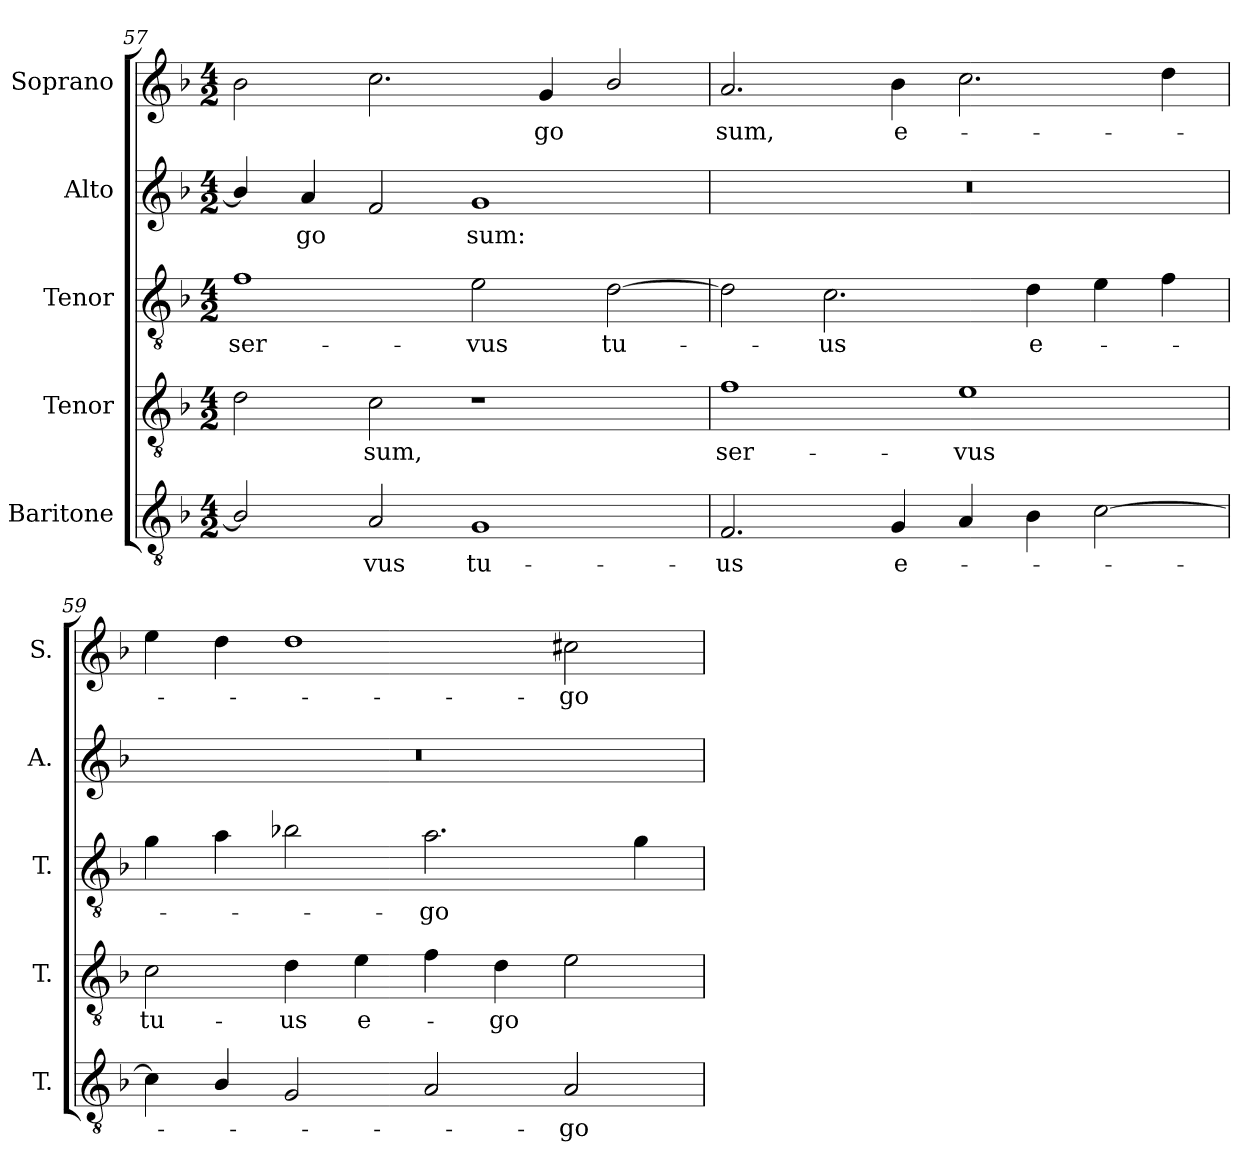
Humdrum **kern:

**kern	**text	**kern	**text	**kern	**text	**kern	**text	**kern	**text
*part5	*part5	*part4	*part4	*part3	*part3	*part2	*part2	*part1	*part1
*staff5	*staff5	*staff4	*staff4	*staff3	*staff3	*staff2	*staff2	*staff1	*staff1
*I"Baritone	*	*I"Tenor	*	*I"Tenor	*	*I"Alto	*	*I"Soprano	*
*I'T.	*	*I'T.	*	*I'T.	*	*I'A.	*	*I'S.	*
*clefGv2	*	*clefGv2	*	*clefGv2	*	*clefG2	*	*clefG2	*
*ITrd7c12	*	*ITrd7c12	*	*ITrd7c12	*	*	*	*	*
*k[b-]	*	*k[b-]	*	*k[b-]	*	*k[b-]	*	*k[b-]	*
*F:	*	*F:	*	*F:	*	*F:	*	*F:	*
*M4/2	*	*M4/2	*	*M4/2	*	*M4/2	*	*M4/2	*
=57	=57	=57	=57	=57	=57	=57	=57	=57	=57
!	!	!	!	!	!LO:LY:b:color=#000000	!	!	!	!
2BB-i/]	.	2Di\	.	1Fi	ser-	4b-i/]	.	2b-i\	.
!	!	!	!	!	!	!	!LO:LY:b:color=#000000	!	!
.	.	.	.	.	.	4ai/	-go	.	.
!	!LO:LY:b:color=#000000	!	!	!	!	!	!	!	!
!	!	!	!LO:LY:b:color=#000000	!	!	!	!	!	!
2AAi/	-vus	2Ci\	sum,	.	.	2fi/	.	2.cci\	.
!	!LO:LY:b:color=#000000	!	!	!	!	!	!	!	!
!	!	!	!	!	!LO:LY:b:color=#000000	!	!	!	!
!	!	!	!	!	!	!	!LO:LY:b:color=#000000	!	!
1GGi	tu-	1r	.	2Ei\	-vus	1gi	sum:	.	.
!	!	!	!	!	!	!	!	!	!LO:LY:b:color=#000000
.	.	.	.	.	.	.	.	4gi/	-go
!	!	!	!	!	!LO:LY:b:color=#000000	!	!	!	!
.	.	.	.	[2Di\	tu-	.	.	2b-i/	.
=58	=58	=58	=58	=58	=58	=58	=58	=58	=58
!	!LO:LY:b:color=#000000	!	!	!	!	!	!	!	!
!	!	!	!LO:LY:b:color=#000000	!	!	!LO:N:vis=1	!	!	!
!	!	!	!	!	!	!	!	!	!LO:LY:b:color=#000000
2.FFi/	-us	1Fi	ser-	2Di\]	.	0r	.	2.ai/	sum,
!	!	!	!	!	!LO:LY:b:color=#000000	!	!	!	!
.	.	.	.	2.Ci\	-us	.	.	.	.
!	!LO:LY:b:color=#000000	!	!	!	!	!	!	!	!
!	!	!	!	!	!	!	!	!	!LO:LY:b:color=#000000
4GGi/	e-	.	.	.	.	.	.	4b-i\	e-
!	!	!	!LO:LY:b:color=#000000	!	!	!	!	!	!
4AAi/	.	1Ei	-vus	.	.	.	.	2.cci\	.
!	!	!	!	!	!LO:LY:b:color=#000000	!	!	!	!
4BB-i\	.	.	.	4Di\	e-	.	.	.	.
[2Ci\	.	.	.	4Ei\	.	.	.	.	.
.	.	.	.	4Fi\	.	.	.	4ddi\	.
=59	=59	=59	=59	=59	=59	=59	=59	=59	=59
!	!	!	!LO:LY:b:color=#000000	!	!	!LO:N:vis=1	!	!	!
4Ci\]	.	2Ci\	tu-	4Gi\	.	0r	.	4eei\	.
4BB-i/	.	.	.	4Ai\	.	.	.	4ddi\	.
!	!	!	!LO:LY:b:color=#000000	!	!	!	!	!	!
2GGi/	.	4Di\	-us	2B-Xi\	.	.	.	1ddi	.
!	!	!	!LO:LY:b:color=#000000	!	!	!	!	!	!
.	.	4Ei\	e-	.	.	.	.	.	.
!	!	!	!	!	!LO:LY:b:color=#000000	!	!	!	!
2AAi/	.	4Fi\	.	2.Ai\	-go	.	.	.	.
!	!	!	!LO:LY:b:color=#000000	!	!	!	!	!	!
.	.	4Di\	-go	.	.	.	.	.	.
!	!LO:LY:b:color=#000000	!	!	!	!	!	!	!	!
!	!	!	!	!	!	!	!	!	!LO:LY:b:color=#000000
2AAi/	-go	2Ei\	.	.	.	.	.	2cc#Xi\	-go
.	.	.	.	4Gi\	.	.	.	.	.
=	=	=	=	=	=	=	=	=	=
*-	*-	*-	*-	*-	*-	*-	*-	*-	*-
